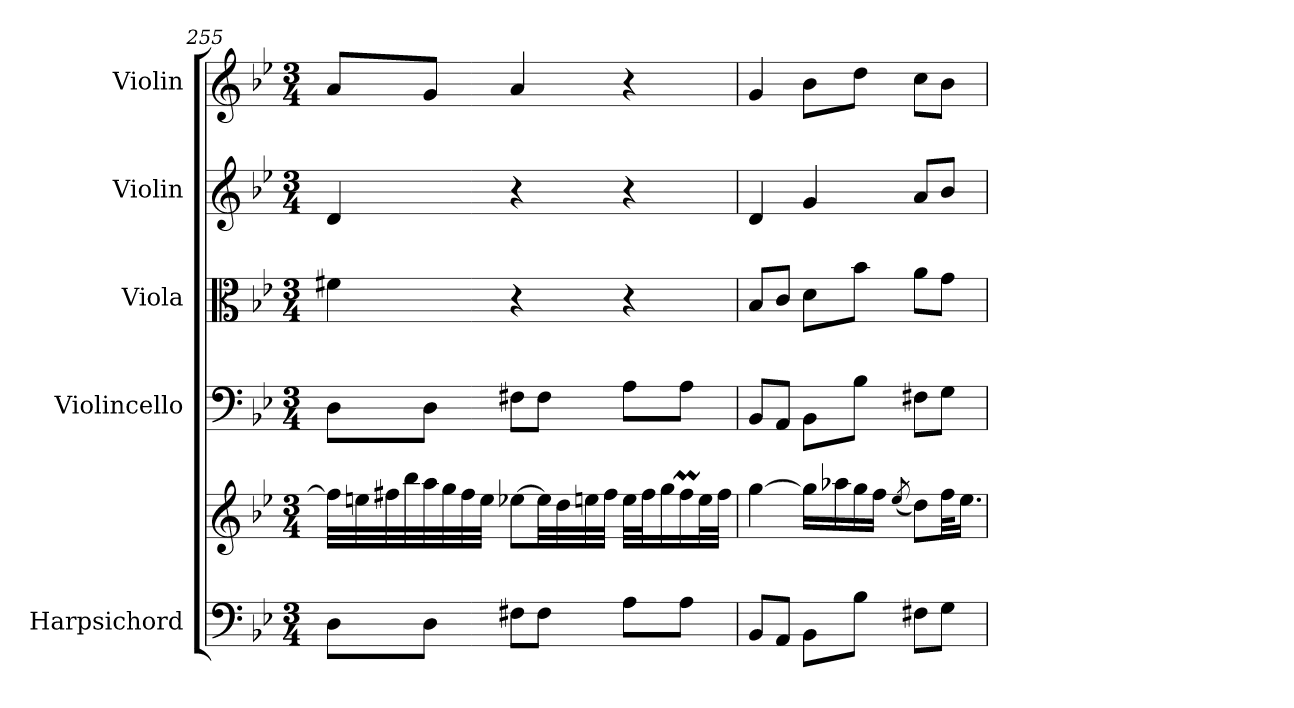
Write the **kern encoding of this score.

**kern	**kern	**kern	**kern	**kern	**kern
*part5	*part5	*part4	*part3	*part2	*part1
*staff6	*staff5	*staff4	*staff3	*staff2	*staff1
*I"Harpsichord	*	*I"Violincello	*I"Viola	*I"Violin	*I"Violin
*I'Hpschd	*	*I'Vc	*I'Vla	*I'Vln	*I'Vln
*clefF4	*clefG2	*clefF4	*clefC3	*clefG2	*clefG2
*k[b-e-]	*k[b-e-]	*k[b-e-]	*k[b-e-]	*k[b-e-]	*k[b-e-]
*M3/4	*M3/4	*M3/4	*M3/4	*M3/4	*M3/4
=255	=255	=255	=255	=255	=255
8D\L	32ff#\LLL]	8D\L	4f#X\	4d/	8a/L
.	32een\	.	.	.	.
.	32ff#X\	.	.	.	.
.	32bb-\	.	.	.	.
8D\J	32aa\	8D\J	.	.	8g/J
.	32gg\	.	.	.	.
.	32ff#\	.	.	.	.
.	32ee\JJJ	.	.	.	.
8F#X\L	[8ee-X\L	8F#X\L	4r	4r	4a/
8F#\J	32ee-\LL]	8F#\J	.	.	.
.	32dd\	.	.	.	.
.	32een\	.	.	.	.
.	32ff#\JJJ	.	.	.	.
8A\L	32ee\LLL	8A\L	4r	4r	4r
.	32ff#\J	.	.	.	.
.	16gg\	.	.	.	.
8A\J	16ff#m\	8A\J	.	.	.
.	32ee\L	.	.	.	.
.	32ff#\JJJ	.	.	.	.
!!LO:LB:g=z
=256	=256	=256	=256	=256	=256
8BB-/L	[4gg\	8BB-/L	8B-/L	4d/	4g/
8AA/J	.	8AA/J	8c/J	.	.
8BB-\L	16gg\LL]	8BB-\L	8d\L	4g/	8b-\L
.	16aa-X\	.	.	.	.
8B-\J	16gg\	8B-\J	8b-\J	.	8dd\J
.	16ff\JJ	.	.	.	.
.	(<8qee-/	.	.	.	.
8F#X\L	8dd\L)	8F#X\L	8a\L	8a/L	8cc\L
8G\J	32ff\KL	8G\J	8g\J	8b-/J	8b-\J
.	16.ee-\JJ	.	.	.	.
=	=	=	=	=	=
*-	*-	*-	*-	*-	*-
